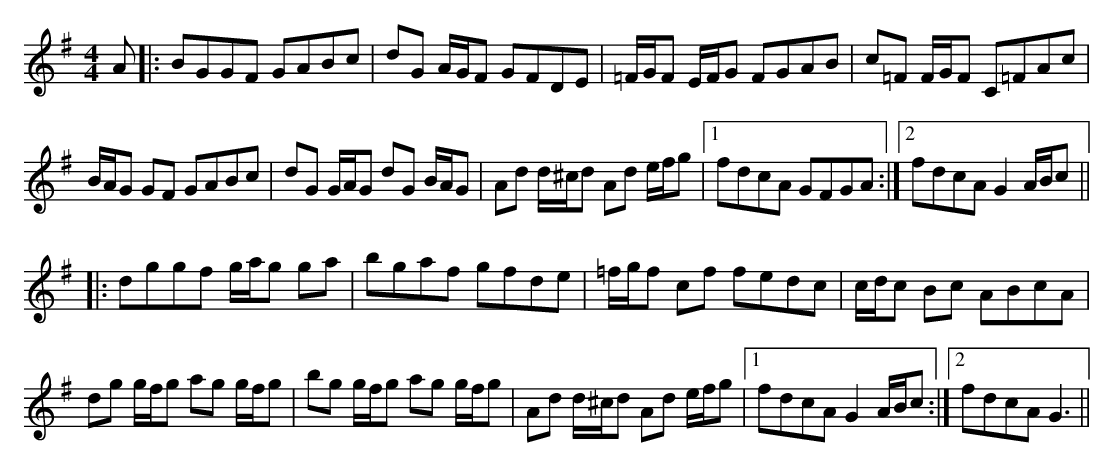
X:1
M:4/4
K:G
A|:BGGF GABc|dG A/G/F GFDE|=F/G/F E/F/G FGAB|c=F F/G/F C=FAc|
B/A/G GF GABc|dG G/A/G dG B/A/G|Ad d/^c/d Ad e/f/g|1 fdcA GFGA:|2 fdcA G2 A/B/c||
|:dggf g/a/g ga|bgaf gfde|=f/g/f cf fedc|c/d/c Bc ABcA|
dg g/f/g ag g/f/g|bg g/f/g ag g/f/g|Ad d/^c/d Ad e/f/g|1 fdcA G2 A/B/c:|2 fdcA G3||
